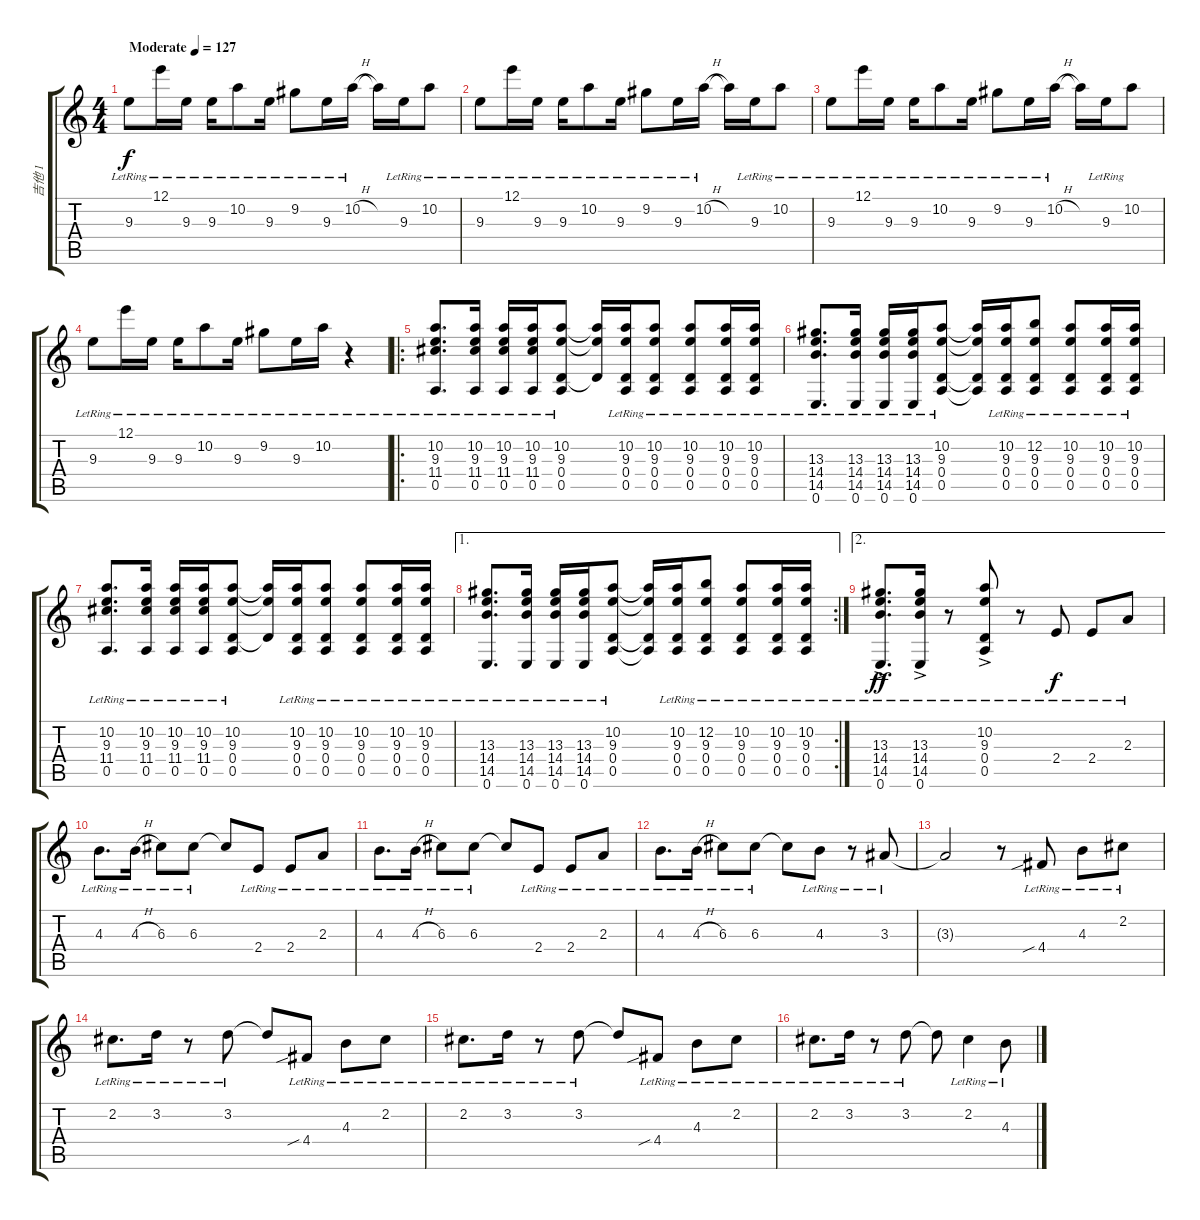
\track ("吉他 1" "吉他 1") {instrument acousticguitarsteel}
\staff {score tabs}
\tuning (E4 B3 G3 D3 A2 E2) {hide}
\ts (4 4)
\tempo (127 "Moderate")
\clef g2
\ks c
9.3{lr}.8{dy f instrument acousticguitarsteel} 12.1{lr}.16 9.3{lr}.16 9.3{lr}.16 10.2{lr}.8 9.3{lr}.16 9.2{lr}.8 9.3{lr}.16 10.2{h lr}.16 10.2{t}.16 9.3{lr}.16 10.2{lr}.8 |
9.3{lr}.8 12.1{lr}.16 9.3{lr}.16 9.3{lr}.16 10.2{lr}.8 9.3{lr}.16 9.2{lr}.8 9.3{lr}.16 10.2{h lr}.16 10.2{t}.16 9.3{lr}.16 10.2{lr}.8 |
9.3{lr}.8 12.1{lr}.16 9.3{lr}.16 9.3{lr}.16 10.2{lr}.8 9.3{lr}.16 9.2{lr}.8 9.3{lr}.16 10.2{h lr}.16 10.2{t}.16 9.3{lr}.16 10.2{lr}.8 |
9.3{lr}.8 12.1{lr}.16 9.3{lr}.16 9.3{lr}.16 10.2{lr}.8 9.3{lr}.16 9.2{lr}.8 9.3{lr}.16 10.2{lr}.16 r.4 |
\ro
(10.2{lr} 9.3{lr} 11.4{lr} 0.5{lr}).8{d} (10.2{lr} 9.3{lr} 11.4{lr} 0.5{lr}).16 (10.2{lr} 9.3{lr} 11.4{lr} 0.5{lr}).16 (10.2{lr} 9.3{lr} 11.4{lr} 0.5{lr}).16 (10.2{lr} 9.3{lr} 0.4{lr} 0.5{lr}).8 (10.2{t} 9.3{t} 0.4{t}).16 (10.2{lr} 9.3{lr} 0.4{lr} 0.5{lr}).16 (10.2{lr} 9.3{lr} 0.4{lr} 0.5{lr}).8 (10.2{lr} 9.3{lr} 0.4{lr} 0.5{lr}).8 (10.2{lr} 9.3{lr} 0.4{lr} 0.5{lr}).16 (10.2{lr} 9.3{lr} 0.4{lr} 0.5{lr}).16 |
(13.3{lr} 14.4{lr} 14.5{lr} 0.6{lr}).8{d} (13.3{lr} 14.4{lr} 14.5{lr} 0.6{lr}).16 (13.3{lr} 14.4{lr} 14.5{lr} 0.6{lr}).16 (13.3{lr} 14.4{lr} 14.5{lr} 0.6{lr}).16 (10.2{lr} 9.3{lr} 0.4{lr} 0.5{lr}).8 (10.2{t} 9.3{t} 0.4{t} 0.5{t}).16 (10.2{lr} 9.3{lr} 0.4{lr} 0.5{lr}).16 (12.2{lr} 9.3{lr} 0.4{lr} 0.5{lr}).8 (10.2{lr} 9.3{lr} 0.4{lr} 0.5{lr}).8 (10.2{lr} 9.3{lr} 0.4{lr} 0.5{lr}).16 (10.2{lr} 9.3{lr} 0.4{lr} 0.5{lr}).16 |
(10.2{lr} 9.3{lr} 11.4{lr} 0.5{lr}).8{d} (10.2{lr} 9.3{lr} 11.4{lr} 0.5{lr}).16 (10.2{lr} 9.3{lr} 11.4{lr} 0.5{lr}).16 (10.2{lr} 9.3{lr} 11.4{lr} 0.5{lr}).16 (10.2{lr} 9.3{lr} 0.4{lr} 0.5{lr}).8 (10.2{t} 9.3{t} 0.4{t}).16 (10.2{lr} 9.3{lr} 0.4{lr} 0.5{lr}).16 (10.2{lr} 9.3{lr} 0.4{lr} 0.5{lr}).8 (10.2{lr} 9.3{lr} 0.4{lr} 0.5{lr}).8 (10.2{lr} 9.3{lr} 0.4{lr} 0.5{lr}).16 (10.2{lr} 9.3{lr} 0.4{lr} 0.5{lr}).16 |
\ae 1
\rc 2
(13.3{lr} 14.4{lr} 14.5{lr} 0.6{lr}).8{d} (13.3{lr} 14.4{lr} 14.5{lr} 0.6{lr}).16 (13.3{lr} 14.4{lr} 14.5{lr} 0.6{lr}).16 (13.3{lr} 14.4{lr} 14.5{lr} 0.6{lr}).16 (10.2{lr} 9.3{lr} 0.4{lr} 0.5{lr}).8 (10.2{t} 9.3{t} 0.4{t} 0.5{t}).16 (10.2{lr} 9.3{lr} 0.4{lr} 0.5{lr}).16 (12.2{lr} 9.3{lr} 0.4{lr} 0.5{lr}).8 (10.2{lr} 9.3{lr} 0.4{lr} 0.5{lr}).8 (10.2{lr} 9.3{lr} 0.4{lr} 0.5{lr}).16 (10.2{lr} 9.3{lr} 0.4{lr} 0.5{lr}).16 |
\ae 2
(13.3{ac lr} 14.4{lr} 14.5{lr} 0.6{lr}).8{d dy ff} (13.3{ac lr} 14.4{lr} 14.5{lr} 0.6{lr}).16 r.8 (10.2{lr} 9.3{ac lr} 0.4{lr} 0.5{lr}).8 r.8 2.4{lr}.8{dy f} 2.4{lr}.8 2.3{lr}.8 |
4.3{lr}.8{d} 4.3{h lr}.16 6.3{lr}.8 6.3{lr}.8 6.3{t}.8 2.4{lr}.8 2.4{lr}.8 2.3{lr}.8 |
4.3{lr}.8{d} 4.3{h lr}.16 6.3{lr}.8 6.3{lr}.8 6.3{t}.8 2.4{lr}.8 2.4{lr}.8 2.3{lr}.8 |
4.3{lr}.8{d} 4.3{h lr}.16 6.3{lr}.8 6.3{lr}.8 6.3{t}.8 4.3{lr}.8 r.8 3.3{lr}.8 |
3.3{t}.2 r.8 4.4{sib lr}.8 4.3{lr}.8 2.2{lr}.8 |
2.2{lr}.8{d} 3.2{lr}.16 r.8 3.2{lr}.8 3.2{t}.8 4.4{sib lr}.8 4.3{lr}.8 2.2{lr}.8 |
2.2{lr}.8{d} 3.2{lr}.16 r.8 3.2{lr}.8 3.2{t}.8 4.4{sib lr}.8 4.3{lr}.8 2.2{lr}.8 |
2.2{lr}.8{d} 3.2{lr}.16 r.8 3.2{lr}.8 3.2{t}.8 2.2{lr}.4 4.3{lr}.8
